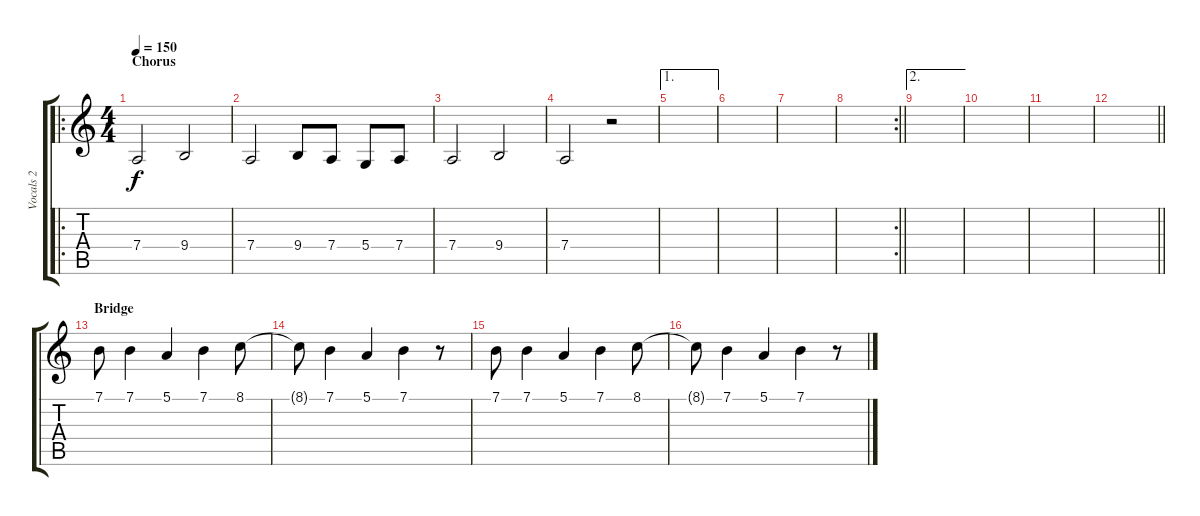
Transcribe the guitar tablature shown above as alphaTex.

\track ("Vocals 2" "Vocals 2") {instrument bassoon}
\staff {score tabs}
\tuning (E4 B3 G3 D3 A2 E2) {hide}
\ro
\ts (4 4)
\section ("" "Chorus")
\tempo 150
\clef g2
\ks c
7.4.2{dy f} 9.4.2 |
7.4.2 9.4.8 7.4.8 5.4.8 7.4.8 |
7.4.2 9.4.2 |
7.4.2 r.2 |
\ae 1
|
|
|
\rc 2
\barLineRight lightlight
|
\ae 2
|
|
|
\barLineRight lightlight
|
\section ("" "Bridge")
7.1.8 7.1.4 5.1.4 7.1.4 8.1.8 |
8.1{t}.8 7.1.4 5.1.4 7.1.4 r.8 |
7.1.8 7.1.4 5.1.4 7.1.4 8.1.8 |
8.1{t}.8 7.1.4 5.1.4 7.1.4 r.8
